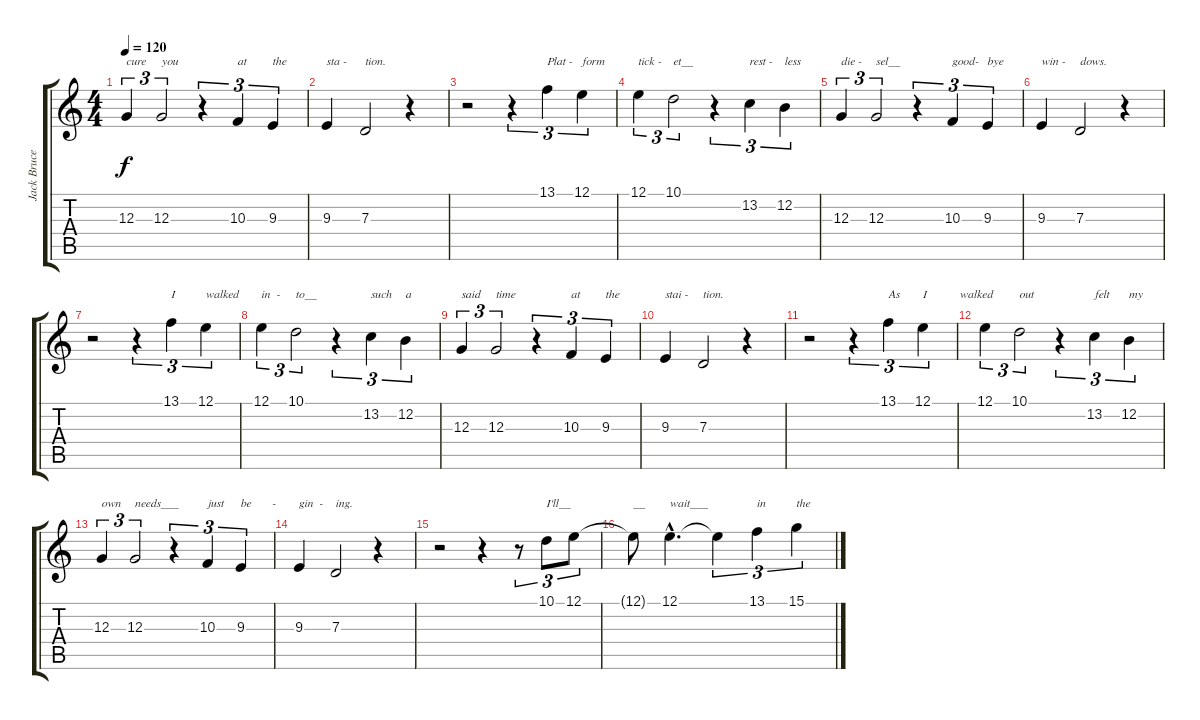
\track ("Jack Bruce (Vocals)" "Jack Bruce") {instrument lead2sawtooth}
\staff {score tabs}
\tuning (E4 B3 G3 D3 A2 E2) {hide}
\ts (4 4)
\tempo 120
\clef g2
\ks c
12.3.4{tu (3 2) txt "cure" dy f} 12.3.2{tu (3 2) txt "you"} r.4{tu (3 2)} 10.3.4{tu (3 2) txt "at"} 9.3.4{tu (3 2) txt "the"} |
9.3.4{txt "sta -"} 7.3.2{txt "tion."} r.4 |
r.2 r.4{tu (3 2)} 13.1.4{tu (3 2) txt "Plat -"} 12.1.4{tu (3 2) txt "form"} |
12.1.4{tu (3 2) txt "tick -"} 10.1.2{tu (3 2) txt "et__"} r.4{tu (3 2)} 13.2.4{tu (3 2) txt "rest -"} 12.2.4{tu (3 2) txt "less"} |
12.3.4{tu (3 2) txt "die -"} 12.3.2{tu (3 2) txt "sel__"} r.4{tu (3 2)} 10.3.4{tu (3 2) txt "good-"} 9.3.4{tu (3 2) txt "bye"} |
9.3.4{txt "win -"} 7.3.2{txt "dows."} r.4 |
r.2 r.4{tu (3 2)} 13.1.4{tu (3 2) txt "I"} 12.1.4{tu (3 2) txt "walked"} |
12.1.4{tu (3 2) txt "in  -"} 10.1.2{tu (3 2) txt "to__"} r.4{tu (3 2)} 13.2.4{tu (3 2) txt "such"} 12.2.4{tu (3 2) txt "a"} |
12.3.4{tu (3 2) txt "said"} 12.3.2{tu (3 2) txt "time"} r.4{tu (3 2)} 10.3.4{tu (3 2) txt "at"} 9.3.4{tu (3 2) txt "the"} |
9.3.4{txt "stai -"} 7.3.2{txt "tion."} r.4 |
r.2 r.4{tu (3 2)} 13.1.4{tu (3 2) txt "As"} 12.1.4{tu (3 2) txt "I           walked"} |
12.1.4{tu (3 2)} 10.1.2{tu (3 2) txt "out"} r.4{tu (3 2)} 13.2.4{tu (3 2) txt "felt"} 12.2.4{tu (3 2) txt "my"} |
12.3.4{tu (3 2) txt "own"} 12.3.2{tu (3 2) txt "needs___"} r.4{tu (3 2)} 10.3.4{tu (3 2) txt "just"} 9.3.4{tu (3 2) txt "be       -"} |
9.3.4{txt "gin  -"} 7.3.2{txt "ing."} r.4 |
r.2 r.4 r.8{tu (3 2)} 10.1.8{tu (3 2) txt "I'll__"} 12.1.8{tu (3 2)} |
12.1{t}.8{txt "__"} 12.1{hac}.4{d txt "wait___"} 12.1{t}.4{tu (3 2)} 13.1.4{tu (3 2) txt "in"} 15.1.4{tu (3 2) txt "the"}
